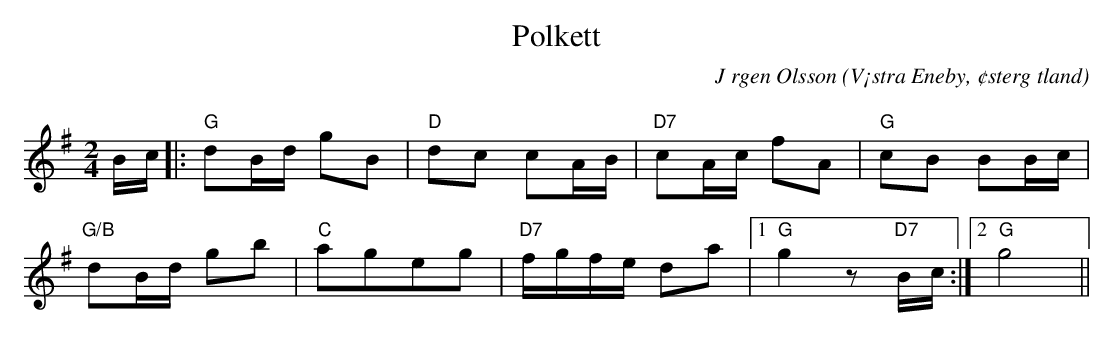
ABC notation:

X:1
T:Polkett
C:J rgen Olsson
O:V¡stra Eneby, ¢sterg tland
Q:100
M:2/4
L:1/8
K:G
B/2c/2|:"G"dB/2d/2 gB|"D"dc cA/2B/2|"D7"cA/2c/2 fA|"G"cB BB/2c/2|
"G/B"dB/2d/2 gb|"C"ageg|"D7"f/g/f/e/ da|1"G"g2z "D7"B/2c/2 :|2"G" g4 ||
